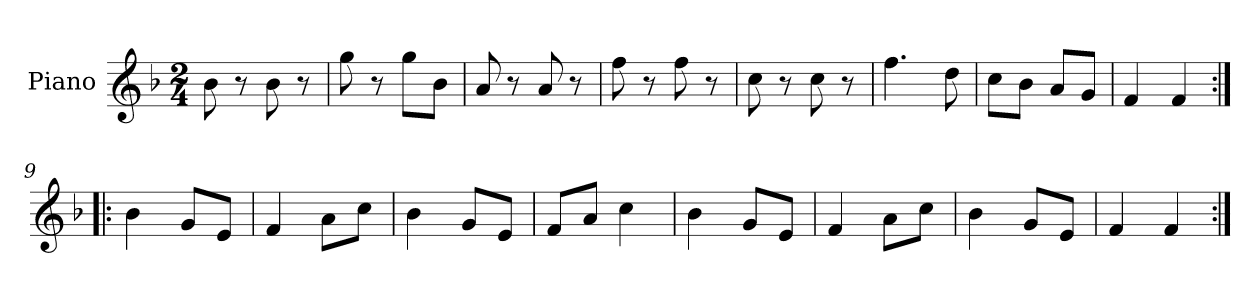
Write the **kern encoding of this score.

**kern
*part1
*staff1
*I"Piano
*I'Pno.
*clefG2
*k[b-]
*M2/4
=1
8b-\
8r
8b-\
8r
=2
8gg\
8r
8gg\L
8b-\J
=3
8a/
8r
8a/
8r
=4
8ff\
8r
8ff\
8r
=5
8cc\
8r
8cc\
8r
=6
4.ff\
8dd\
=7
8cc\L
8b-\J
8a/L
8g/J
=8
4f/
4f/
=9:|!|:
4b-\
8g/L
8e/J
=10
4f/
8a\L
8cc\J
=11
4b-\
8g/L
8e/J
=12
8f/L
8a/J
4cc\
=13
4b-\
8g/L
8e/J
=14
4f/
8a\L
8cc\J
=15
4b-\
8g/L
8e/J
=16
4f/
4f/
=:|!
*-
